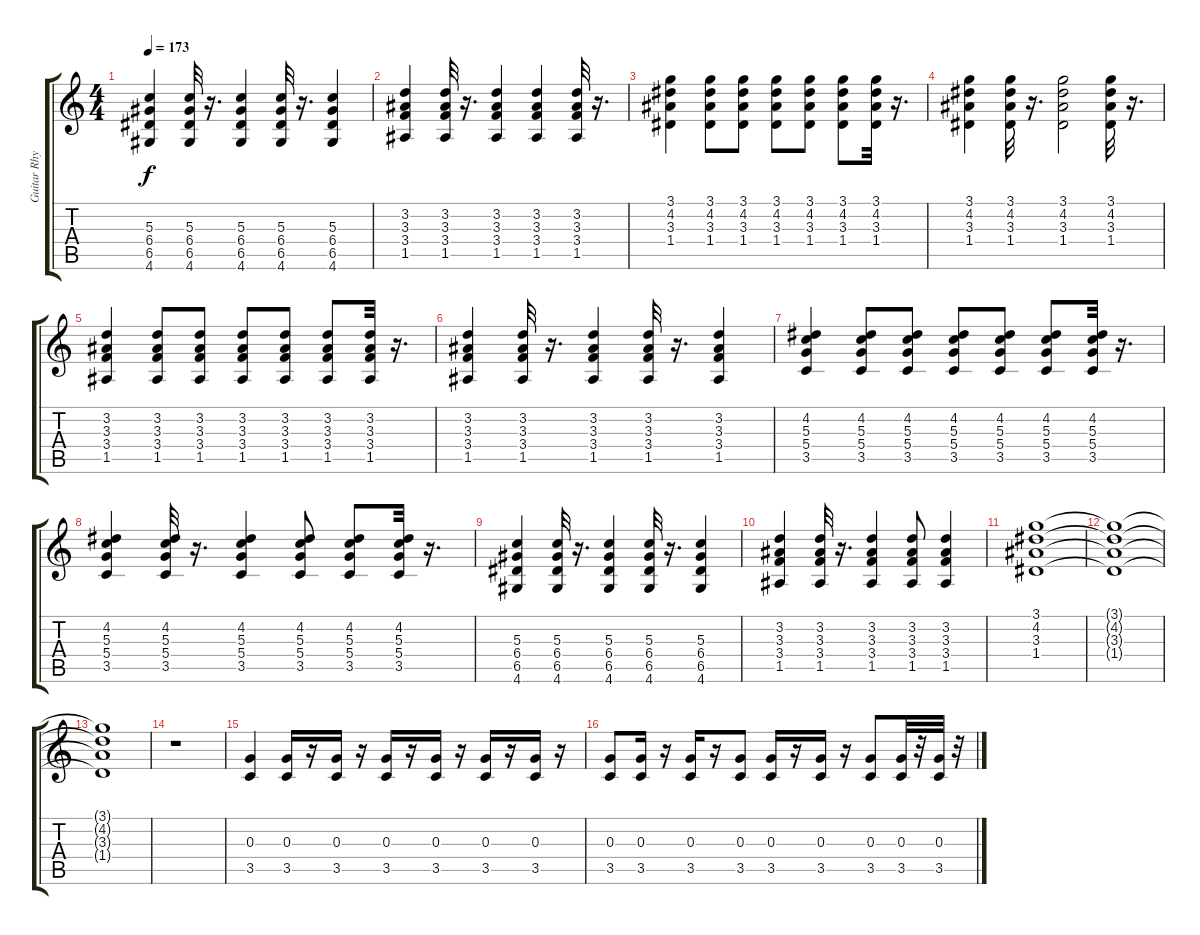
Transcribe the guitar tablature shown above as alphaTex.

\track ("Guitar Rhythem Die" "Guitar Rhy") {instrument distortionguitar}
\staff {score tabs}
\tuning (E4 B3 G3 D3 A2 E2) {hide}
\ts (4 4)
\tempo 173
\clef g2
\ks c
(5.3 6.4 6.5 4.6).4{dy f} (5.3 6.4 6.5 4.6).32 r.16{d} (5.3 6.4 6.5 4.6).4 (5.3 6.4 6.5 4.6).32 r.16{d} (5.3 6.4 6.5 4.6).4 |
(3.2 3.3 3.4 1.5).4 (3.2 3.3 3.4 1.5).32 r.16{d} (3.2 3.3 3.4 1.5).4 (3.2 3.3 3.4 1.5).4 (3.2 3.3 3.4 1.5).32 r.16{d} |
(3.1 4.2 3.3 1.4).4 (3.1 4.2 3.3 1.4).8 (3.1 4.2 3.3 1.4).8 (3.1 4.2 3.3 1.4).8 (3.1 4.2 3.3 1.4).8 (3.1 4.2 3.3 1.4).8 (3.1 4.2 3.3 1.4).32 r.16{d} |
(3.1 4.2 3.3 1.4).4 (3.1 4.2 3.3 1.4).32 r.16{d} (3.1 4.2 3.3 1.4).2 (3.1 4.2 3.3 1.4).32 r.16{d} |
(3.2 3.3 3.4 1.5).4 (3.2 3.3 3.4 1.5).8 (3.2 3.3 3.4 1.5).8 (3.2 3.3 3.4 1.5).8 (3.2 3.3 3.4 1.5).8 (3.2 3.3 3.4 1.5).8 (3.2 3.3 3.4 1.5).32 r.16{d} |
(3.2 3.3 3.4 1.5).4 (3.2 3.3 3.4 1.5).32 r.16{d} (3.2 3.3 3.4 1.5).4 (3.2 3.3 3.4 1.5).32 r.16{d} (3.2 3.3 3.4 1.5).4 |
(4.2 5.3 5.4 3.5).4 (4.2 5.3 5.4 3.5).8 (4.2 5.3 5.4 3.5).8 (4.2 5.3 5.4 3.5).8 (4.2 5.3 5.4 3.5).8 (4.2 5.3 5.4 3.5).8 (4.2 5.3 5.4 3.5).32 r.16{d} |
(4.2 5.3 5.4 3.5).4 (4.2 5.3 5.4 3.5).32 r.16{d} (4.2 5.3 5.4 3.5).4 (4.2 5.3 5.4 3.5).8 (4.2 5.3 5.4 3.5).8 (4.2 5.3 5.4 3.5).32 r.16{d} |
(5.3 6.4 6.5 4.6).4 (5.3 6.4 6.5 4.6).32 r.16{d} (5.3 6.4 6.5 4.6).4 (5.3 6.4 6.5 4.6).32 r.16{d} (5.3 6.4 6.5 4.6).4 |
(3.2 3.3 3.4 1.5).4 (3.2 3.3 3.4 1.5).32 r.16{d} (3.2 3.3 3.4 1.5).4 (3.2 3.3 3.4 1.5).8 (3.2 3.3 3.4 1.5).4 |
(3.1 4.2 3.3 1.4).1 |
(3.1{t} 4.2{t} 3.3{t} 1.4{t}).1 |
(3.1{t} 4.2{t} 3.3{t} 1.4{t}).1 |
r.1 |
(0.3 3.5).4 (0.3 3.5).16 r.16 (0.3 3.5).16 r.16 (0.3 3.5).16 r.16 (0.3 3.5).16 r.16 (0.3 3.5).16 r.16 (0.3 3.5).16 r.16 |
(0.3 3.5).8 (0.3 3.5).16 r.16 (0.3 3.5).16 r.16 (0.3 3.5).8 (0.3 3.5).16 r.16 (0.3 3.5).16 r.16 (0.3 3.5).8 (0.3 3.5).32 r.32 (0.3 3.5).32 r.32
